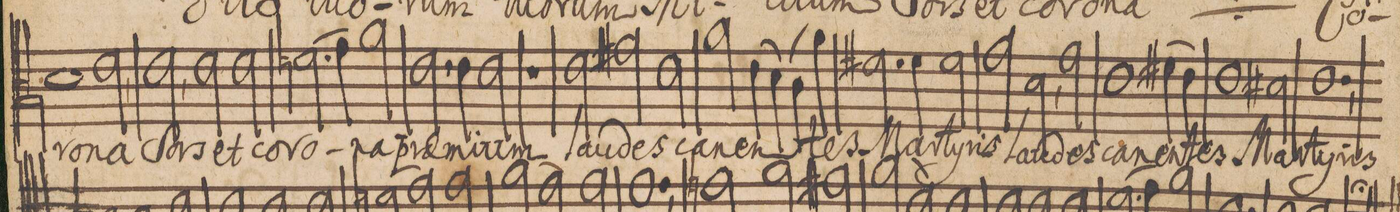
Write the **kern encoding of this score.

**kern	**text	**dynam
*I"Alto.	*	*
*clefC3	*	*
*k[]	*	*
*M3/2	*	*
1d\	-ro-	.
2e\,<	-na	.
=13	=13	=13
2e\,<	Sors	.
2e\	et	.
2e\	co-	.
=14	=14	=14
(2.fn\	-ro-	.
4g\)	.	.
2a\	-na	.
=15	=15	=15
2.e\	prae-	.
4e\	-mi-	.
2e\	-um	.
=16	=16	=16
1.r	.	.
=17	=17	=17
2e\	Lau-	.
2g#X\	-des	.
2e\	ca-	.
=18	=18	=18
2a\	-nen-	.
(4e\	.	.
4d\)	.	.
(4c\	-tes	.
4a\)	.	.
=19	=19	=19
2.f#X\	Mar-	.
4f#\	-ty-	.
2f#\	-ris	.
=20	=20	=20
2g\	Lau-	.
2d\,<	-des	.
2g\	ca-	.
=21	=21	=21
1e\	-nen-	.
(4f#X\	-tes	.
4e\)	.	.
=22	=22	=22
1e\	Mar-	.
2d#X\	-ty-	.
=23	=23	=23
1.e\,<	-ris	.
=24	=24	=24
*-	*-	*-
